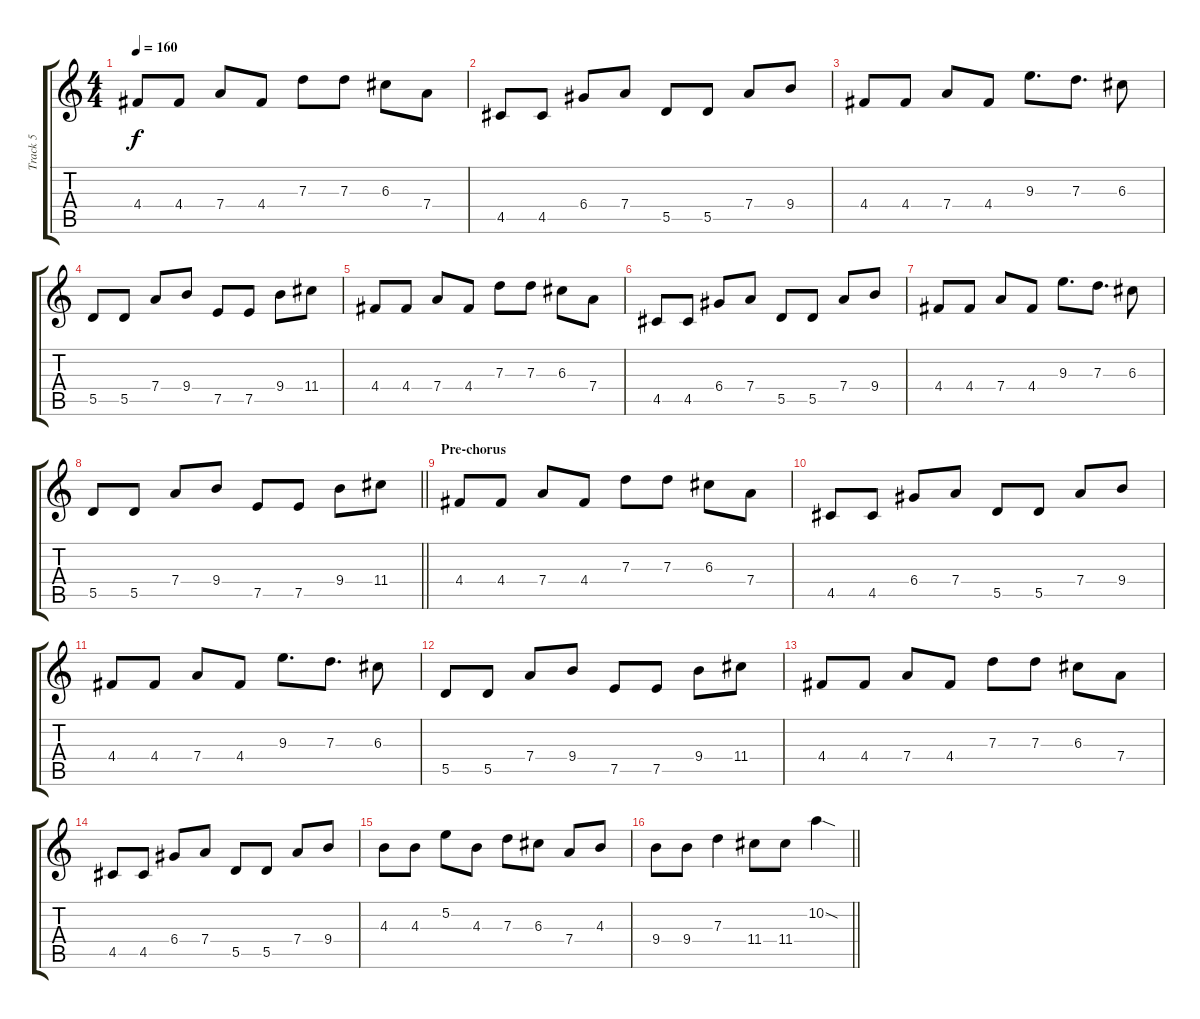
\track ("Track 5" "Track 5") {instrument overdrivenguitar}
\staff {score tabs}
\tuning (E4 B3 G3 D3 A2 E2) {hide}
\ts (4 4)
\tempo 160
\clef g2
\ks c
4.4.8{dy f} 4.4.8 7.4.8 4.4.8 7.3.8 7.3.8 6.3.8 7.4.8 |
4.5.8 4.5.8 6.4.8 7.4.8 5.5.8 5.5.8 7.4.8 9.4.8 |
4.4.8 4.4.8 7.4.8 4.4.8 9.3.8{d} 7.3.8{d} 6.3.8 |
5.5.8 5.5.8 7.4.8 9.4.8 7.5.8 7.5.8 9.4.8 11.4.8 |
4.4.8 4.4.8 7.4.8 4.4.8 7.3.8 7.3.8 6.3.8 7.4.8 |
4.5.8 4.5.8 6.4.8 7.4.8 5.5.8 5.5.8 7.4.8 9.4.8 |
4.4.8 4.4.8 7.4.8 4.4.8 9.3.8{d} 7.3.8{d} 6.3.8 |
\barLineRight lightlight
5.5.8 5.5.8 7.4.8 9.4.8 7.5.8 7.5.8 9.4.8 11.4.8 |
\section ("" "Pre-chorus")
4.4.8 4.4.8 7.4.8 4.4.8 7.3.8 7.3.8 6.3.8 7.4.8 |
4.5.8 4.5.8 6.4.8 7.4.8 5.5.8 5.5.8 7.4.8 9.4.8 |
4.4.8 4.4.8 7.4.8 4.4.8 9.3.8{d} 7.3.8{d} 6.3.8 |
5.5.8 5.5.8 7.4.8 9.4.8 7.5.8 7.5.8 9.4.8 11.4.8 |
4.4.8 4.4.8 7.4.8 4.4.8 7.3.8 7.3.8 6.3.8 7.4.8 |
4.5.8 4.5.8 6.4.8 7.4.8 5.5.8 5.5.8 7.4.8 9.4.8 |
4.3.8 4.3.8 5.2.8 4.3.8 7.3.8 6.3.8 7.4.8 4.3.8 |
\barLineRight lightlight
9.4.8 9.4.8 7.3.4 11.4.8 11.4.8 10.2{sod}.4
